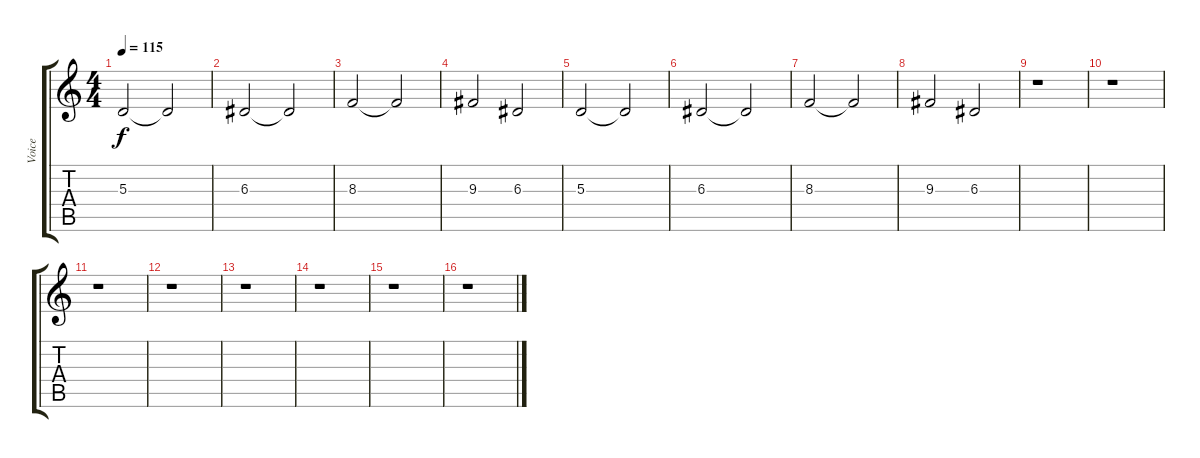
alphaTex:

\track ("Voice" "Voice") {instrument voiceoohs}
\staff {score tabs}
\tuning (E4 Db4 A3 E3 A2 E2) {hide}
\ts (4 4)
\tempo 115
\clef g2
\ks c
5.3.2{dy f} 5.3{t}.2 |
6.3.2 6.3{t}.2 |
8.3.2 8.3{t}.2 |
9.3.2 6.3.2 |
5.3.2 5.3{t}.2 |
6.3.2 6.3{t}.2 |
8.3.2 8.3{t}.2 |
9.3.2 6.3.2 |
r.1 |
r.1 |
r.1 |
r.1 |
r.1 |
r.1 |
r.1 |
r.1
